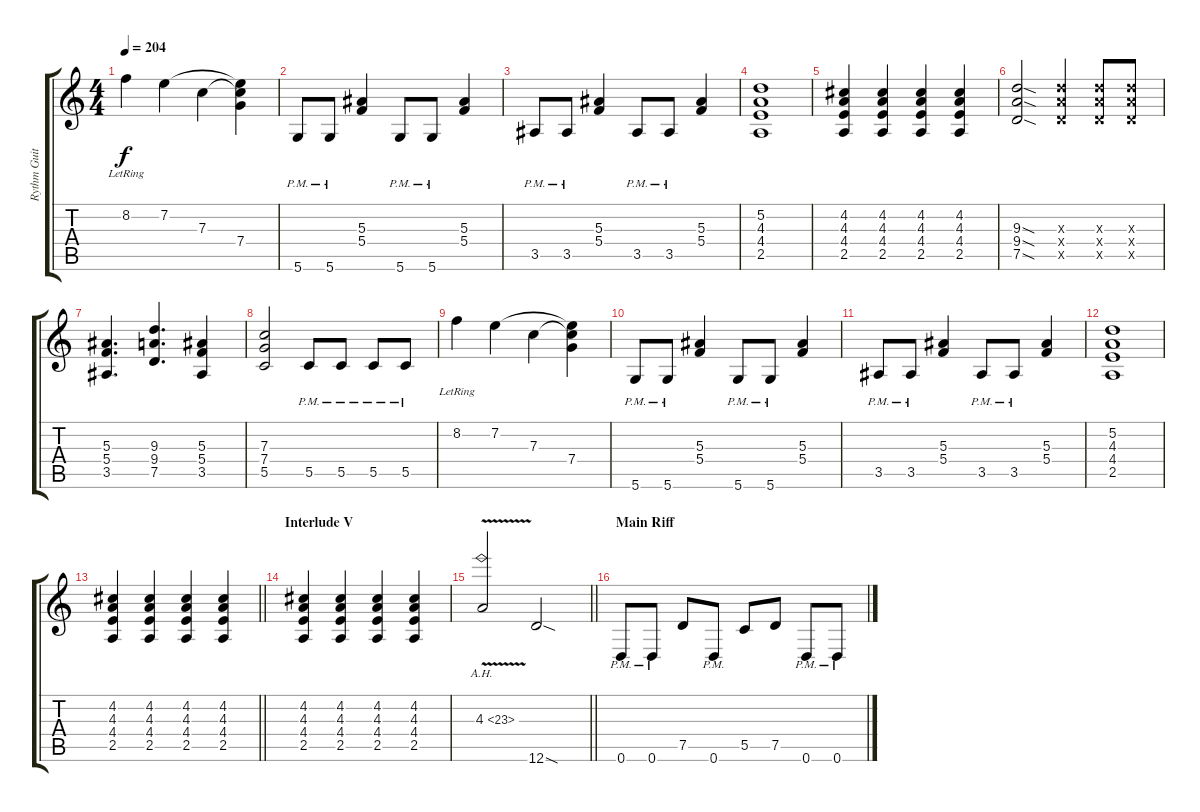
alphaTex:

\track ("Rythm Guitar II" "Rythm Guit") {instrument overdrivenguitar}
\staff {score tabs}
\tuning (D4 A3 F3 C3 G2 D2) {hide}
\ts (4 4)
\tempo 204
\clef g2
\ks c
8.2{lr}.4{dy f} 7.2.4 7.3.4 (7.2{t} 7.3{t} 7.4).4 |
5.6{pm}.8 5.6{pm}.8 (5.3 5.4).4 5.6{pm}.8 5.6{pm}.8 (5.3 5.4).4 |
3.5{pm}.8 3.5{pm}.8 (5.3 5.4).4 3.5{pm}.8 3.5{pm}.8 (5.3 5.4).4 |
(5.2 4.3 4.4 2.5).1 |
(4.2 4.3 4.4 2.5).4 (4.2 4.3 4.4 2.5).4 (4.2 4.3 4.4 2.5).4 (4.2 4.3 4.4 2.5).4 |
(9.3{sod} 9.4{sod} 7.5{sod}).2 (9.3{x} 9.4{x} 7.5{x}).4 (9.3{x} 9.4{x} 7.5{x}).8 (9.3{x} 9.4{x} 7.5{x}).8 |
(5.3 5.4 3.5).4{d} (9.3 9.4 7.5).4{d} (5.3 5.4 3.5).4 |
(7.3 7.4 5.5).2 5.5{pm}.8 5.5{pm}.8 5.5{pm}.8 5.5{pm}.8 |
8.2{lr}.4 7.2.4 7.3.4 (7.2{t} 7.3{t} 7.4).4 |
5.6{pm}.8 5.6{pm}.8 (5.3 5.4).4 5.6{pm}.8 5.6{pm}.8 (5.3 5.4).4 |
3.5{pm}.8 3.5{pm}.8 (5.3 5.4).4 3.5{pm}.8 3.5{pm}.8 (5.3 5.4).4 |
(5.2 4.3 4.4 2.5).1 |
\barLineRight lightlight
(4.2 4.3 4.4 2.5).4 (4.2 4.3 4.4 2.5).4 (4.2 4.3 4.4 2.5).4 (4.2 4.3 4.4 2.5).4 |
\section ("" "Interlude V")
(4.2 4.3 4.4 2.5).4 (4.2 4.3 4.4 2.5).4 (4.2 4.3 4.4 2.5).4 (4.2 4.3 4.4 2.5).4 |
\barLineRight lightlight
4.3{ah 19 v}.2 12.6{sod}.2 |
\section ("" "Main Riff")
0.6{pm}.8 0.6{pm}.8 7.5.8 0.6{pm}.8 5.5.8 7.5.8 0.6{pm}.8 0.6{pm}.8
